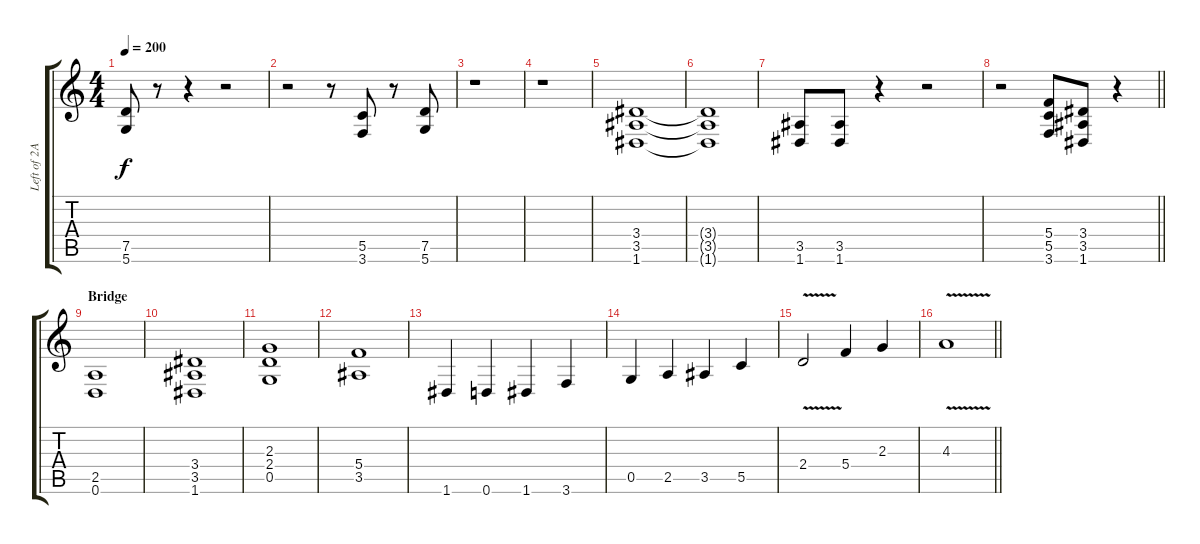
\track ("Left of 2A" "Left of 2A") {solo instrument distortionguitar}
\staff {score tabs}
\tuning (D4 A3 F3 C3 G2 D2) {hide}
\ts (4 4)
\tempo 200
\clef g2
\ks c
(7.5 5.6).8{dy f} r.8 r.4 r.2 |
r.2 r.8 (5.5 3.6).8 r.8 (7.5 5.6).8 |
r.1 |
r.1 |
(3.4 3.5 1.6).1 |
(3.4{t} 3.5{t} 1.6{t}).1 |
(3.5 1.6).8 (3.5 1.6).8 r.4 r.2 |
\barLineRight lightlight
r.2 (5.4 5.5 3.6).8 (3.4 3.5 1.6).8 r.4 |
\section ("" "Bridge")
(2.5 0.6).1 |
(3.4 3.5 1.6).1 |
(2.3 2.4 0.5).1 |
(5.4 3.5).1 |
1.6.4 0.6.4 1.6.4 3.6.4 |
0.5.4 2.5.4 3.5.4 5.5.4 |
2.4{v}.2 5.4.4 2.3.4 |
\barLineRight lightlight
4.3{v}.1
